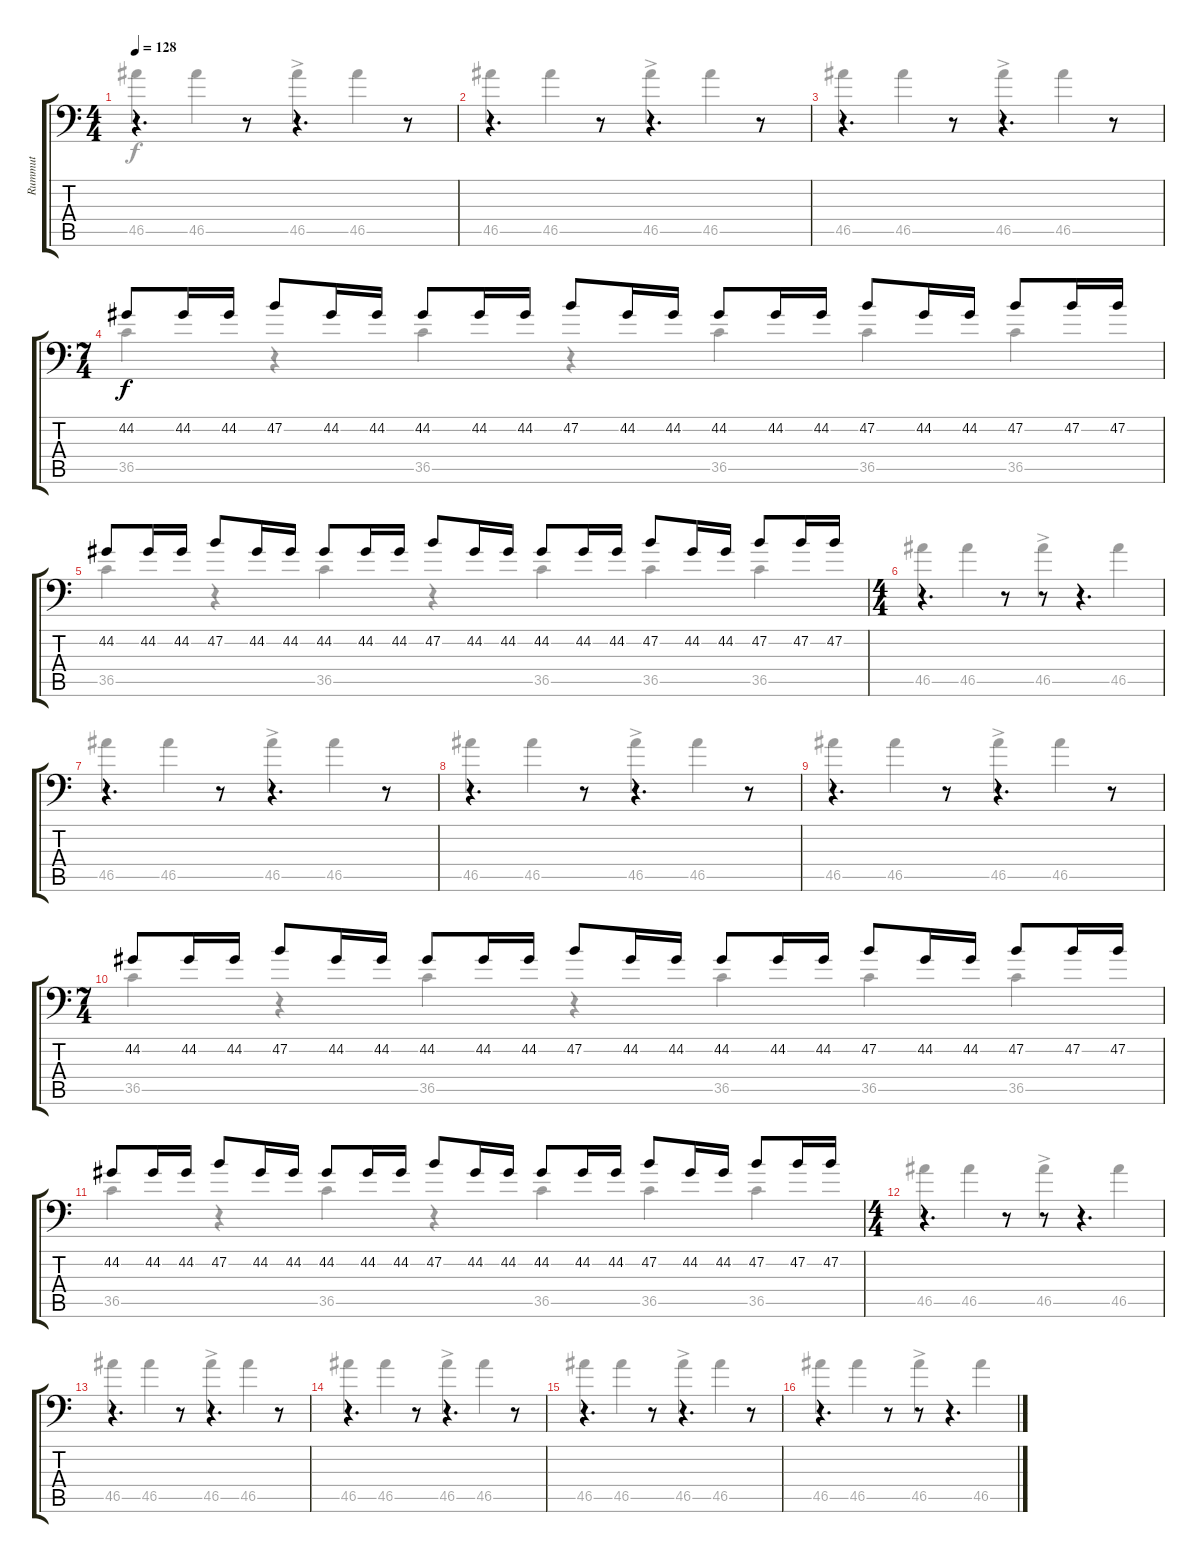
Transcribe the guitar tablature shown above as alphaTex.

\track ("Rummut" "Rummut") {instrument acousticgrandpiano}
\staff {score tabs}
\tuning (C-1 C-1 C-1 C-1 C-1 C-1) {hide}
\voice
\ts (4 4)
\tempo 128
\clef f4
\ks c
r.4{d dy f} r.8 r.4{d} r.8 |
r.4{d} r.8 r.4{d} r.8 |
r.4{d} r.8 r.4{d} r.8 |
\ts (7 4)
44.2.8 44.2.16 44.2.16 47.2.8 44.2.16 44.2.16 44.2.8 44.2.16 44.2.16 47.2.8 44.2.16 44.2.16 44.2.8 44.2.16 44.2.16 47.2.8 44.2.16 44.2.16 47.2.8 47.2.16 47.2.16 |
44.2.8 44.2.16 44.2.16 47.2.8 44.2.16 44.2.16 44.2.8 44.2.16 44.2.16 47.2.8 44.2.16 44.2.16 44.2.8 44.2.16 44.2.16 47.2.8 44.2.16 44.2.16 47.2.8 47.2.16 47.2.16 |
\ts (4 4)
r.4{d} r.8 r.8 r.4{d} |
r.4{d} r.8 r.4{d} r.8 |
r.4{d} r.8 r.4{d} r.8 |
r.4{d} r.8 r.4{d} r.8 |
\ts (7 4)
44.2.8 44.2.16 44.2.16 47.2.8 44.2.16 44.2.16 44.2.8 44.2.16 44.2.16 47.2.8 44.2.16 44.2.16 44.2.8 44.2.16 44.2.16 47.2.8 44.2.16 44.2.16 47.2.8 47.2.16 47.2.16 |
44.2.8 44.2.16 44.2.16 47.2.8 44.2.16 44.2.16 44.2.8 44.2.16 44.2.16 47.2.8 44.2.16 44.2.16 44.2.8 44.2.16 44.2.16 47.2.8 44.2.16 44.2.16 47.2.8 47.2.16 47.2.16 |
\ts (4 4)
r.4{d} r.8 r.8 r.4{d} |
r.4{d} r.8 r.4{d} r.8 |
r.4{d} r.8 r.4{d} r.8 |
r.4{d} r.8 r.4{d} r.8 |
r.4{d} r.8 r.8 r.4{d}
\voice
\clef f4
\ottava regular
\simile none
\ks c
46.5.4{dy f} 46.5.4 46.5{ac}.4 46.5.4 |
46.5.4 46.5.4 46.5{ac}.4 46.5.4 |
46.5.4 46.5.4 46.5{ac}.4 46.5.4 |
36.5.4 r.4 36.5.4 r.4 36.5.4 36.5.4 36.5.4 |
36.5.4 r.4 36.5.4 r.4 36.5.4 36.5.4 36.5.4 |
46.5.4 46.5.4 46.5{ac}.4 46.5.4 |
46.5.4 46.5.4 46.5{ac}.4 46.5.4 |
46.5.4 46.5.4 46.5{ac}.4 46.5.4 |
46.5.4 46.5.4 46.5{ac}.4 46.5.4 |
36.5.4 r.4 36.5.4 r.4 36.5.4 36.5.4 36.5.4 |
36.5.4 r.4 36.5.4 r.4 36.5.4 36.5.4 36.5.4 |
46.5.4 46.5.4 46.5{ac}.4 46.5.4 |
46.5.4 46.5.4 46.5{ac}.4 46.5.4 |
46.5.4 46.5.4 46.5{ac}.4 46.5.4 |
46.5.4 46.5.4 46.5{ac}.4 46.5.4 |
46.5.4 46.5.4 46.5{ac}.4 46.5.4
